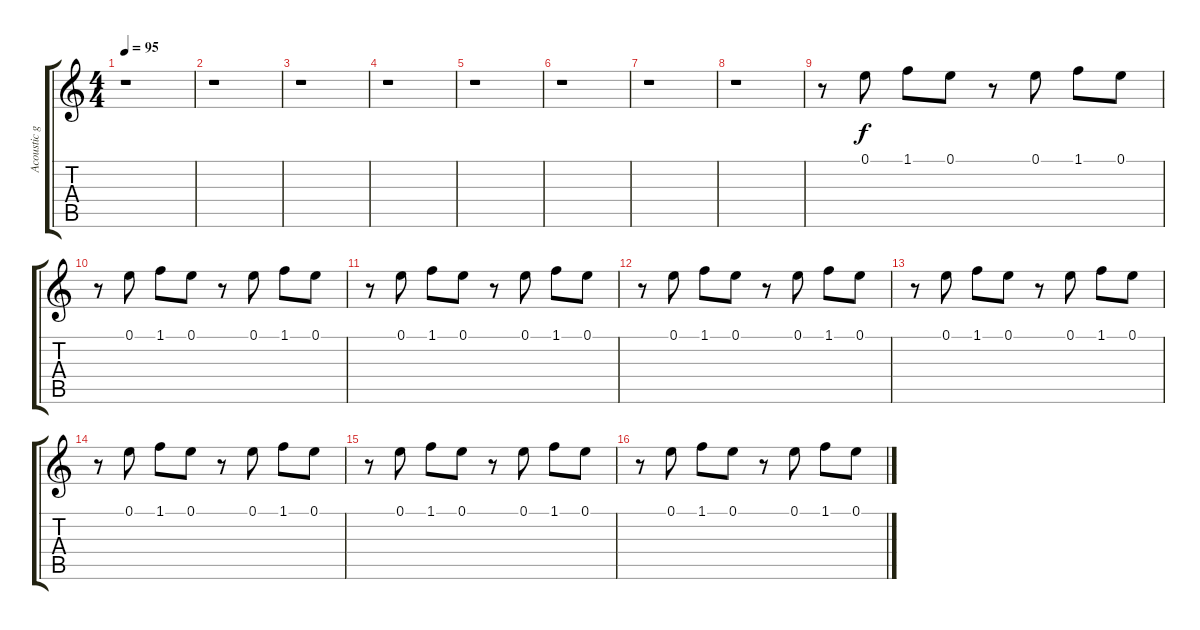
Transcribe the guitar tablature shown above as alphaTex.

\track ("Acoustic guitar" "Acoustic g") {instrument acousticguitarsteel}
\staff {score tabs}
\tuning (E4 B3 G3 D3 A2 E2) {hide}
\ts (4 4)
\tempo 95
\clef g2
\ks c
r.1{dy f} |
r.1 |
r.1 |
r.1 |
r.1 |
r.1 |
r.1 |
r.1 |
r.8 0.1.8 1.1.8 0.1.8 r.8 0.1.8 1.1.8 0.1.8 |
r.8 0.1.8 1.1.8 0.1.8 r.8 0.1.8 1.1.8 0.1.8 |
r.8 0.1.8 1.1.8 0.1.8 r.8 0.1.8 1.1.8 0.1.8 |
r.8 0.1.8 1.1.8 0.1.8 r.8 0.1.8 1.1.8 0.1.8 |
r.8 0.1.8 1.1.8 0.1.8 r.8 0.1.8 1.1.8 0.1.8 |
r.8 0.1.8 1.1.8 0.1.8 r.8 0.1.8 1.1.8 0.1.8 |
r.8 0.1.8 1.1.8 0.1.8 r.8 0.1.8 1.1.8 0.1.8 |
r.8 0.1.8 1.1.8 0.1.8 r.8 0.1.8 1.1.8 0.1.8
